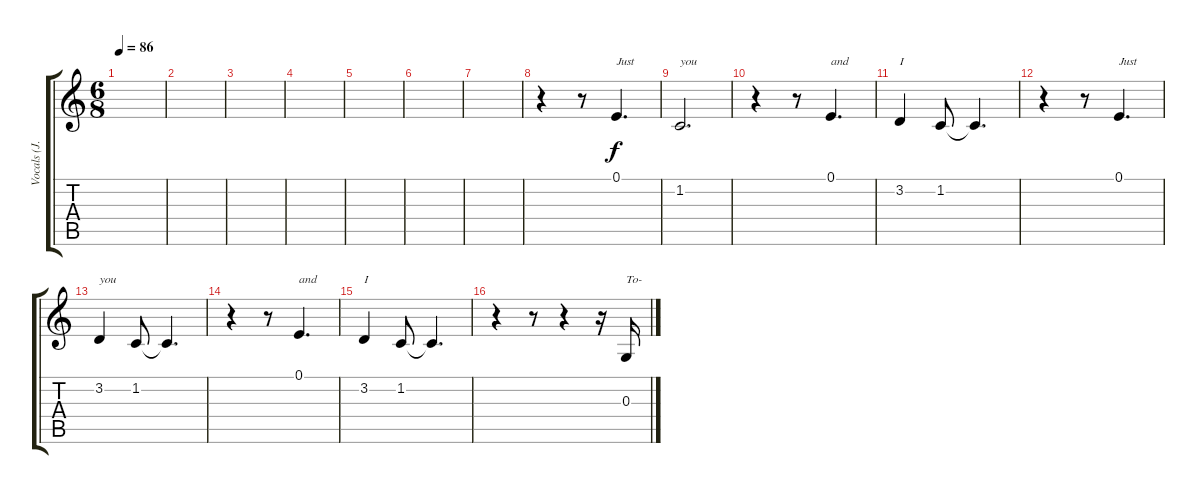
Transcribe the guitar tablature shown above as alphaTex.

\track ("Vocals (J. Marshall)" "Vocals (J.") {instrument synthstrings1}
\staff {score tabs}
\tuning (E4 B3 G3 D3 A2 E2) {hide}
\ts (6 8)
\tempo 86
\clef g2
\ks c
|
|
|
|
|
|
|
r.4 r.8 0.1.4{d txt "Just"} |
1.2.2{d txt "you"} |
r.4 r.8 0.1.4{d txt "and"} |
3.2.4{txt "I"} 1.2.8 1.2{t}.4{d} |
r.4 r.8 0.1.4{d txt "Just"} |
3.2.4{txt "you"} 1.2.8 1.2{t}.4{d} |
r.4 r.8 0.1.4{d txt "and"} |
3.2.4{txt "I"} 1.2.8 1.2{t}.4{d} |
r.4 r.8 r.4 r.16 0.3.16{txt "To-"}
